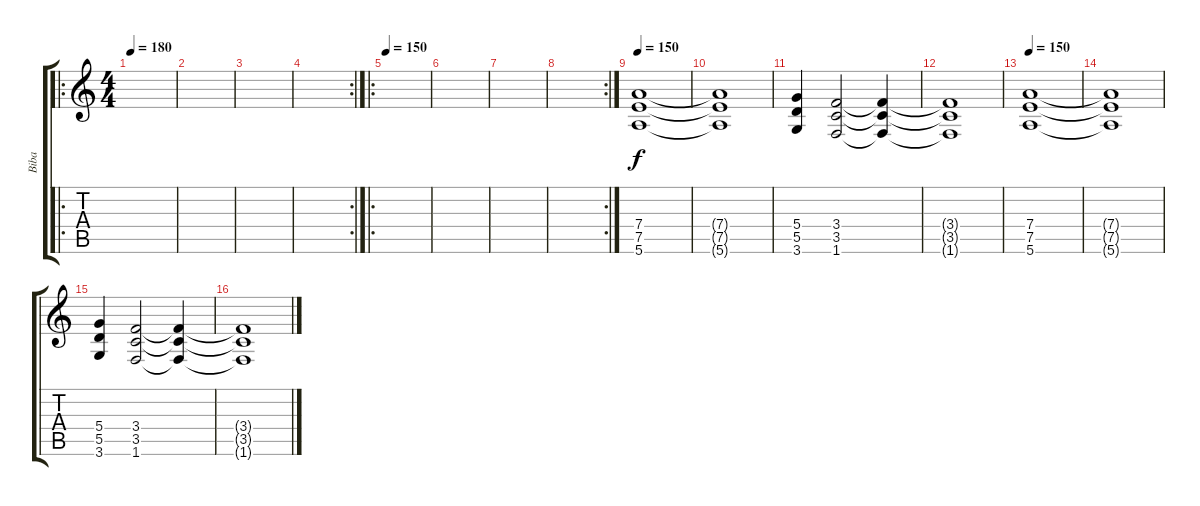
\track ("Biba" "Biba") {instrument distortionguitar}
\staff {score tabs}
\tuning (E4 B3 G3 D3 A2 E2) {hide}
\ro
\ts (4 4)
\tempo 180
\tempo 150
\tempo 180
\clef g2
\ks c
|
|
|
\rc 2
|
\ro
\tempo 150
|
|
|
\rc 2
|
\tempo 150
(7.4 7.5 5.6).1 |
(7.4{t} 7.5{t} 5.6{t}).1 |
(5.4 5.5 3.6).4 (3.4 3.5 1.6).2 (3.4{t} 3.5{t} 1.6{t}).4 |
(3.4{t} 3.5{t} 1.6{t}).1 |
\tempo 150
(7.4 7.5 5.6).1 |
(7.4{t} 7.5{t} 5.6{t}).1 |
(5.4 5.5 3.6).4 (3.4 3.5 1.6).2 (3.4{t} 3.5{t} 1.6{t}).4 |
(3.4{t} 3.5{t} 1.6{t}).1
